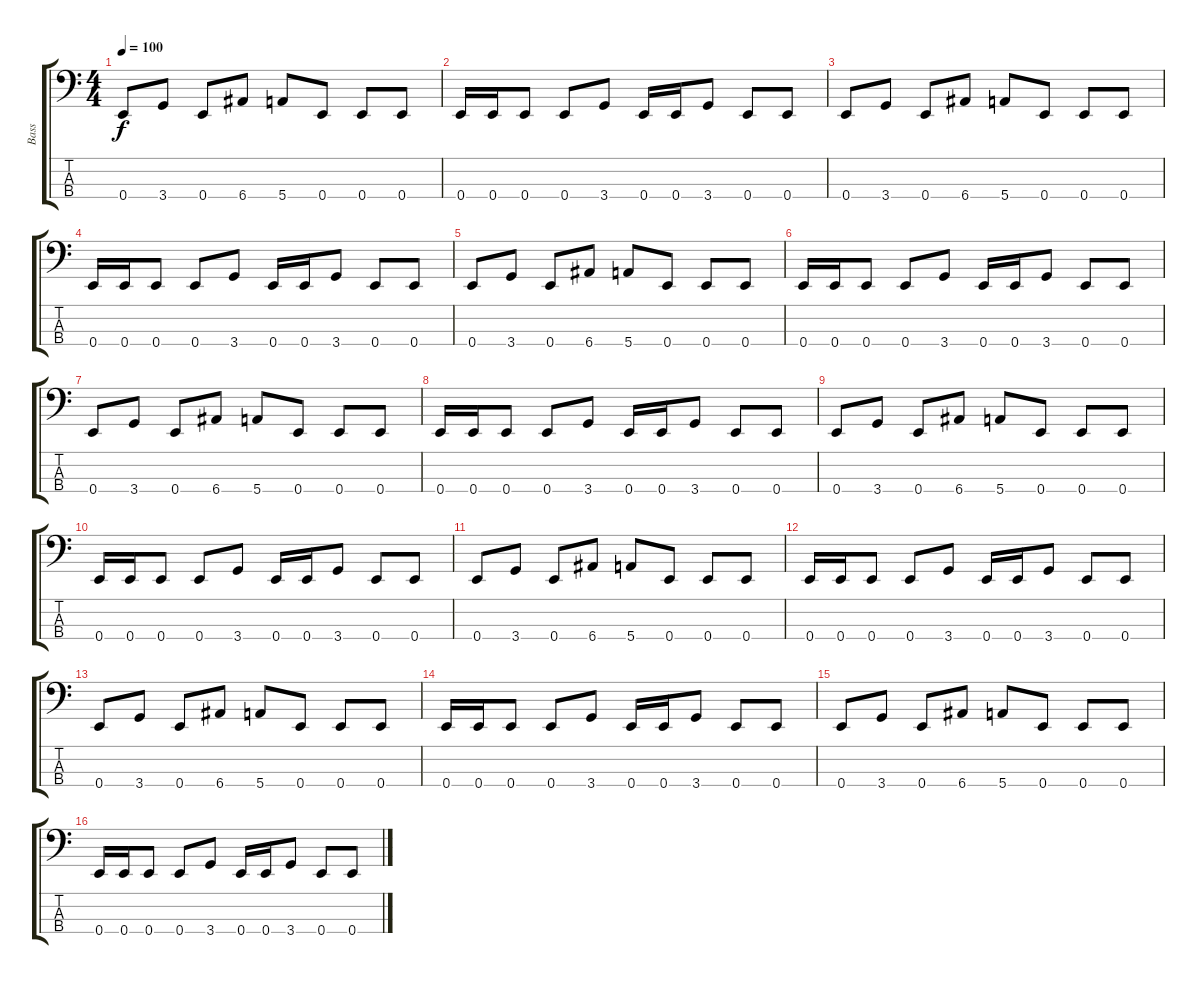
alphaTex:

\track ("Bass" "Bass") {instrument electricbasspick}
\staff {score tabs}
\tuning (G2 D2 A1 E1) {hide}
\ts (4 4)
\tempo 100
\clef f4
\ks c
0.4.8{dy f} 3.4.8 0.4.8 6.4.8 5.4.8 0.4.8 0.4.8 0.4.8 |
0.4.16 0.4.16 0.4.8 0.4.8 3.4.8 0.4.16 0.4.16 3.4.8 0.4.8 0.4.8 |
0.4.8 3.4.8 0.4.8 6.4.8 5.4.8 0.4.8 0.4.8 0.4.8 |
0.4.16 0.4.16 0.4.8 0.4.8 3.4.8 0.4.16 0.4.16 3.4.8 0.4.8 0.4.8 |
0.4.8 3.4.8 0.4.8 6.4.8 5.4.8 0.4.8 0.4.8 0.4.8 |
0.4.16 0.4.16 0.4.8 0.4.8 3.4.8 0.4.16 0.4.16 3.4.8 0.4.8 0.4.8 |
0.4.8 3.4.8 0.4.8 6.4.8 5.4.8 0.4.8 0.4.8 0.4.8 |
0.4.16 0.4.16 0.4.8 0.4.8 3.4.8 0.4.16 0.4.16 3.4.8 0.4.8 0.4.8 |
0.4.8 3.4.8 0.4.8 6.4.8 5.4.8 0.4.8 0.4.8 0.4.8 |
0.4.16 0.4.16 0.4.8 0.4.8 3.4.8 0.4.16 0.4.16 3.4.8 0.4.8 0.4.8 |
0.4.8 3.4.8 0.4.8 6.4.8 5.4.8 0.4.8 0.4.8 0.4.8 |
0.4.16 0.4.16 0.4.8 0.4.8 3.4.8 0.4.16 0.4.16 3.4.8 0.4.8 0.4.8 |
0.4.8 3.4.8 0.4.8 6.4.8 5.4.8 0.4.8 0.4.8 0.4.8 |
0.4.16 0.4.16 0.4.8 0.4.8 3.4.8 0.4.16 0.4.16 3.4.8 0.4.8 0.4.8 |
0.4.8 3.4.8 0.4.8 6.4.8 5.4.8 0.4.8 0.4.8 0.4.8 |
0.4.16 0.4.16 0.4.8 0.4.8 3.4.8 0.4.16 0.4.16 3.4.8 0.4.8 0.4.8
